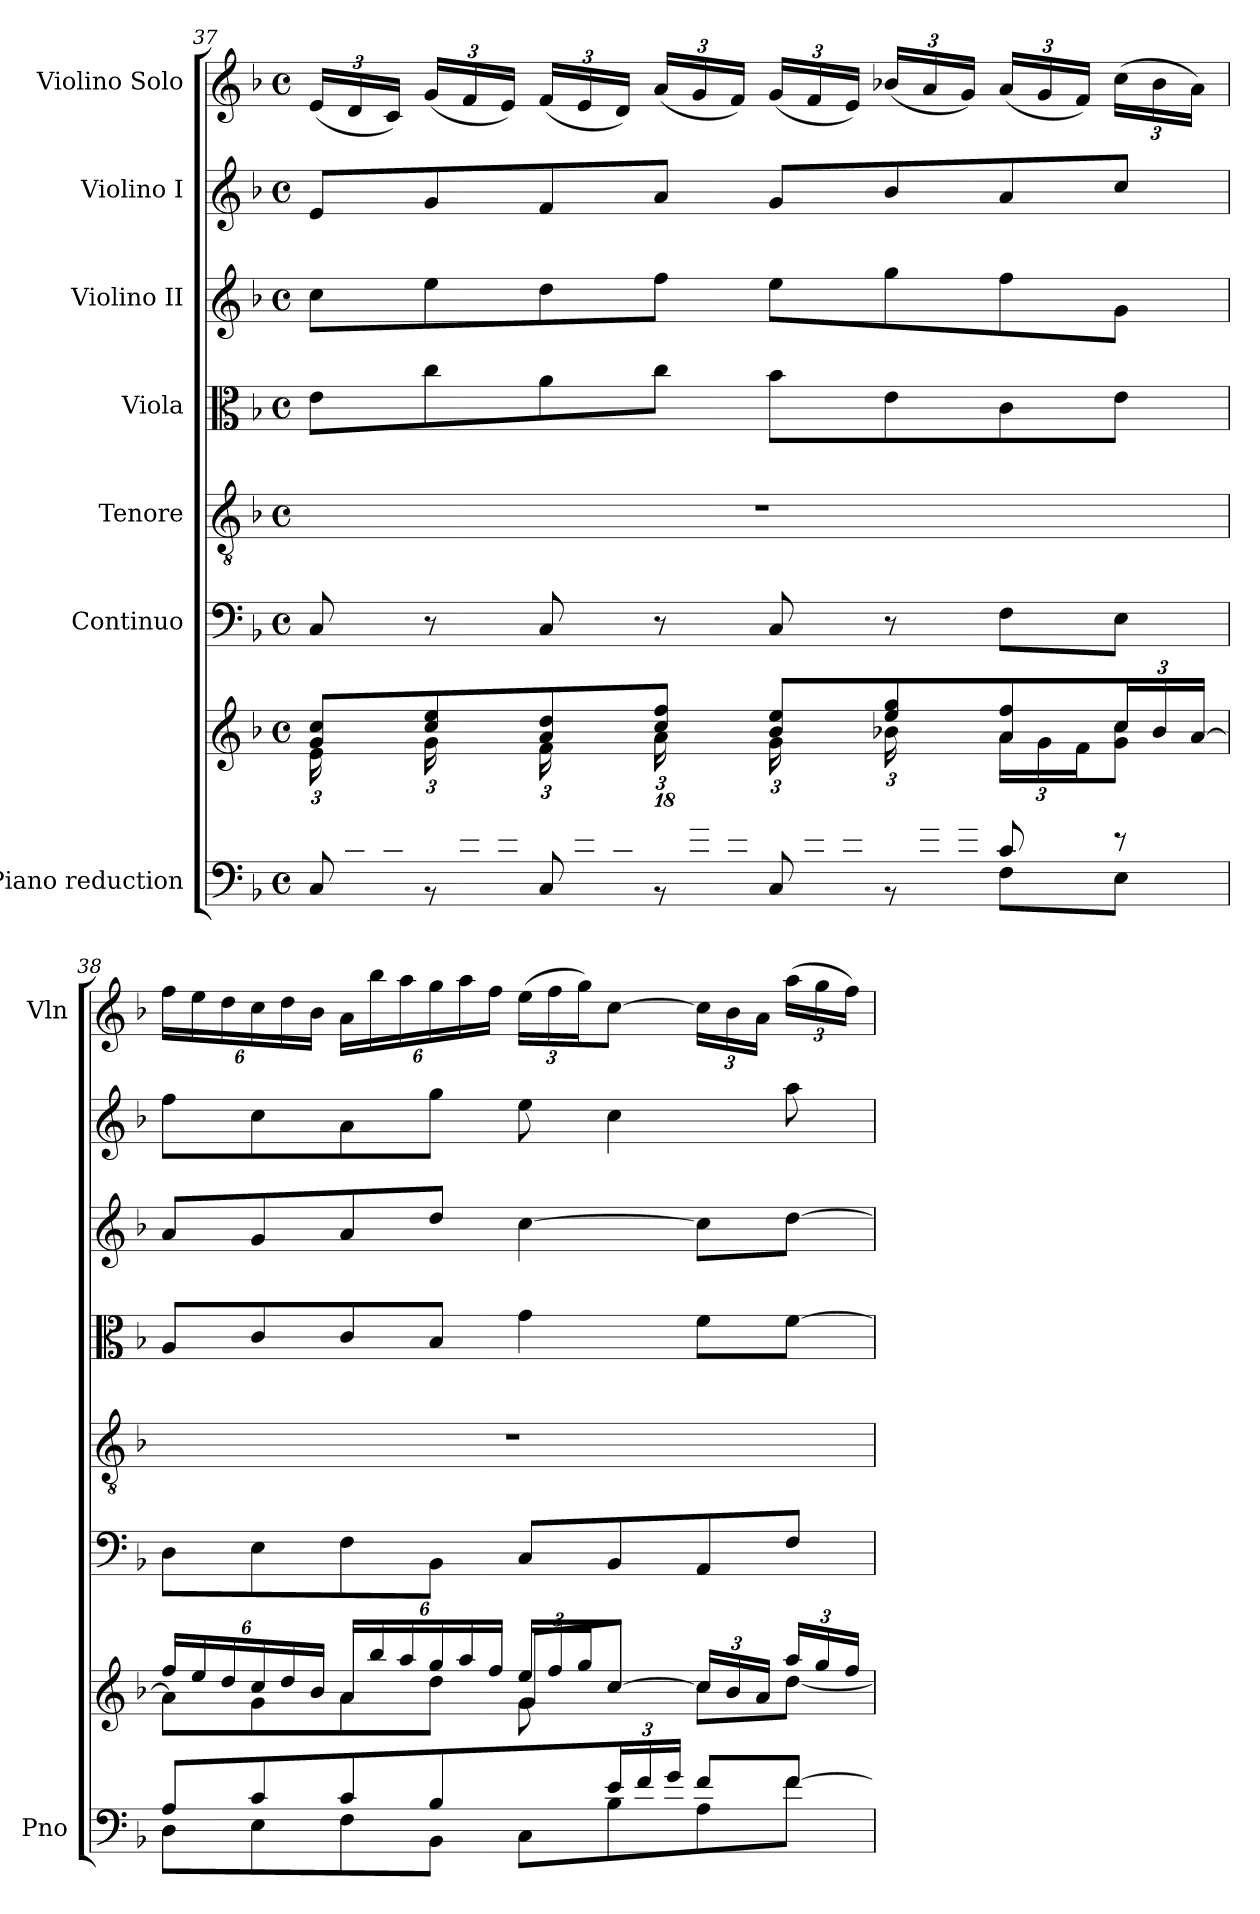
**kern	**kern	**kern	**kern	**kern	**kern	**kern	**kern
*part7	*part7	*part6	*part5	*part4	*part3	*part2	*part1
*staff8	*staff7	*staff6	*staff5	*staff4	*staff3	*staff2	*staff1
*I"Piano reduction	*	*I"Continuo	*I"Tenore	*I"Viola	*I"Violino II	*I"Violino I	*I"Violino Solo
*I'Pno	*	*	*	*	*	*	*I'Vln
*clefF4	*clefG2	*clefF4	*clefGv2	*clefC3	*clefG2	*clefG2	*clefG2
*k[b-]	*k[b-]	*k[b-]	*k[b-]	*k[b-]	*k[b-]	*k[b-]	*k[b-]
*M4/4	*M4/4	*M4/4	*M4/4	*M4/4	*M4/4	*M4/4	*M4/4
*met(c)	*met(c)	*met(c)	*met(c)	*met(c)	*met(c)	*met(c)	*met(c)
=37	=37	=37	=37	=37	=37	=37	=37
*^	*^	*	*	*	*	*	*
*	*	*	*^	*	*	*	*	*	*
*	*	*	*	*Xbrackettup	*	*	*	*	*	*Xbrackettup
24ryy	8C/	8g/ 8cc/L	2.ryy	24e\LL	8C/	1r	8e\L	8cc\L	8e/L	(24e/LL
24d/	.	.	.	12ryy	.	.	.	.	.	24d/
24c/JJ	.	.	.	.	.	.	.	.	.	24c/JJ)
24ryy	8r	8cc/ 8ee/	.	24g\LL	8r	.	8cc\	8ee\	8g/	(24g/LL
24f/	.	.	.	12ryy	.	.	.	.	.	24f/
24e/JJ	.	.	.	.	.	.	.	.	.	24e/JJ)
24ryy	8C/	8a/ 8dd/	.	24f\LL	8C/	.	8a\	8dd\	8f/	(24f/LL
24e/	.	.	.	12ryy	.	.	.	.	.	24e/
24d/JJ	.	.	.	.	.	.	.	.	.	24d/JJ)
24ryy	8r	8cc/ 8ff/J	.	24a\LL	8r	.	8cc\J	8ff\J	8a/J	(24a/LL
24g/	.	.	.	12ryy	.	.	.	.	.	24g/
24f/JJ	.	.	.	.	.	.	.	.	.	24f/JJ)
24ryy	8C/	8b-/ 8ee/L	.	24g\LL	8C/	.	8b-\L	8ee\L	8g/L	(24g/LL
24f/	.	.	.	12ryy	.	.	.	.	.	24f/
24e/JJ	.	.	.	.	.	.	.	.	.	24e/JJ)
24ryy	8r	8ee/ 8gg/	.	24b-X\LL	8r	.	8e\	8gg\	8b-/	(24b-X/LL
24a/	.	.	.	3ryy	.	.	.	.	.	24a/
24g/JJ	.	.	.	.	.	.	.	.	.	24g/JJ)
8c/	8F\L	8a/ 8ff/	24a\LL	.	8F\L	.	8c\	8ff\	8a/	(24a/LL
.	.	.	24g\	.	.	.	.	.	.	24g/
.	.	.	24f\J	.	.	.	.	.	.	24f/JJ)
8r	8E\J	24cc/L	8g\ 8cc\J	.	8E\J	.	8e\J	8g\J	8cc/J	(24cc\LL
.	.	24b-/	.	.	.	.	.	.	.	24b-\
.	.	[<24a/JJ	.	.	.	.	.	.	.	24a\JJ)
!!LO:LB:g=z
=38	=38	=38	=38	=38	=38	=38	=38	=38	=38	=38
*	*	*brackettup	*	*	*	*	*	*	*	*brackettup
8A/L	8D\L	24ff/LL	8a\L]	2ryy	8D\L	1r	8A/L	8a/L	8ff\L	24ff\LL
.	.	24ee/	.	.	.	.	.	.	.	24ee\
.	.	24dd/	.	.	.	.	.	.	.	24dd\
8c/	8E\	24cc/	8g\	.	8E\	.	8c/	8g/	8cc\	24cc\
.	.	24dd/	.	.	.	.	.	.	.	24dd\
.	.	24b-/JJ	.	.	.	.	.	.	.	24b-\JJ
8c/	8F\	24a/LL	8a\	.	8F\	.	8c/	8a/	8a\	24a\LL
.	.	24bb-/	.	.	.	.	.	.	.	24bb-\
.	.	24aa/	.	.	.	.	.	.	.	24aa\
8B-/J	8BB-\J	24gg/	8dd\J	.	8BB-\J	.	8B-/J	8dd/J	8gg\J	24gg\
.	.	24aa/	.	.	.	.	.	.	.	24aa\
.	.	24ff/JJ	.	.	.	.	.	.	.	24ff\JJ
*	*	*Xbrackettup	*	*	*	*	*	*	*	*Xbrackettup
8ryy	8C\L	24ee/LL	8g/L	8g\L	8C/L	.	4g\	[4cc\	8ee\	(24ee\LL
.	.	24ff/	.	.	.	.	.	.	.	24ff\
.	.	24gg/J	.	.	.	.	.	.	.	24gg\J)
*Xbrackettup	*	*	*	*	*	*	*	*	*	*
24e/L	8B-\	[8cc/J	8cc\J	4.ryy	8BB-/	.	.	.	4cc\	[8cc\J
24f/	.	.	.	.	.	.	.	.	.	.
24g/JJ	.	.	.	.	.	.	.	.	.	.
8f/L	8A\	24cc/LL]	8cc\L	.	8AA/	.	8f\L	8cc\L]	.	24cc\LL]
.	.	24b-/	.	.	.	.	.	.	.	24b-\
.	.	24a/JJ	.	.	.	.	.	.	.	24a\JJ
[8f/J	8f\J	24aa/LL	[8dd\J	.	8F/J	.	[8f\J	[8dd\J	8aa\	(24aa\LL
.	.	24gg/	.	.	.	.	.	.	.	24gg\
.	.	24ff/JJ	.	.	.	.	.	.	.	24ff\JJ)
*v	*v	*	*	*	*	*	*	*	*	*
*	*v	*v	*v	*	*	*	*	*	*
=	=	=	=	=	=	=	=
*-	*-	*-	*-	*-	*-	*-	*-
